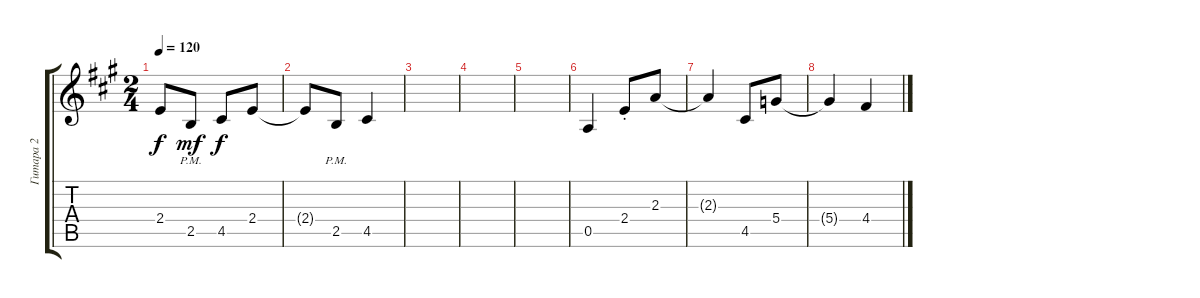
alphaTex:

\track ("Гитара 2" "Гитара 2") {instrument acousticguitarsteel}
\staff {score tabs}
\tuning (E4 B3 G3 D3 A2 E2) {hide}
\ts (2 4)
\tempo 120
\clef g2
\ks f#minor
2.4{t}.8{dy f} 2.5{pm}.8{dy mf} 4.5.8{dy f} 2.4.8 |
2.4{t}.8 2.5{pm}.8 4.5.4 |
|
|
|
0.5.4 2.4{st}.8 2.3.8 |
2.3{t}.4 4.5.8 5.4.8 |
5.4{t}.4 4.4.4
